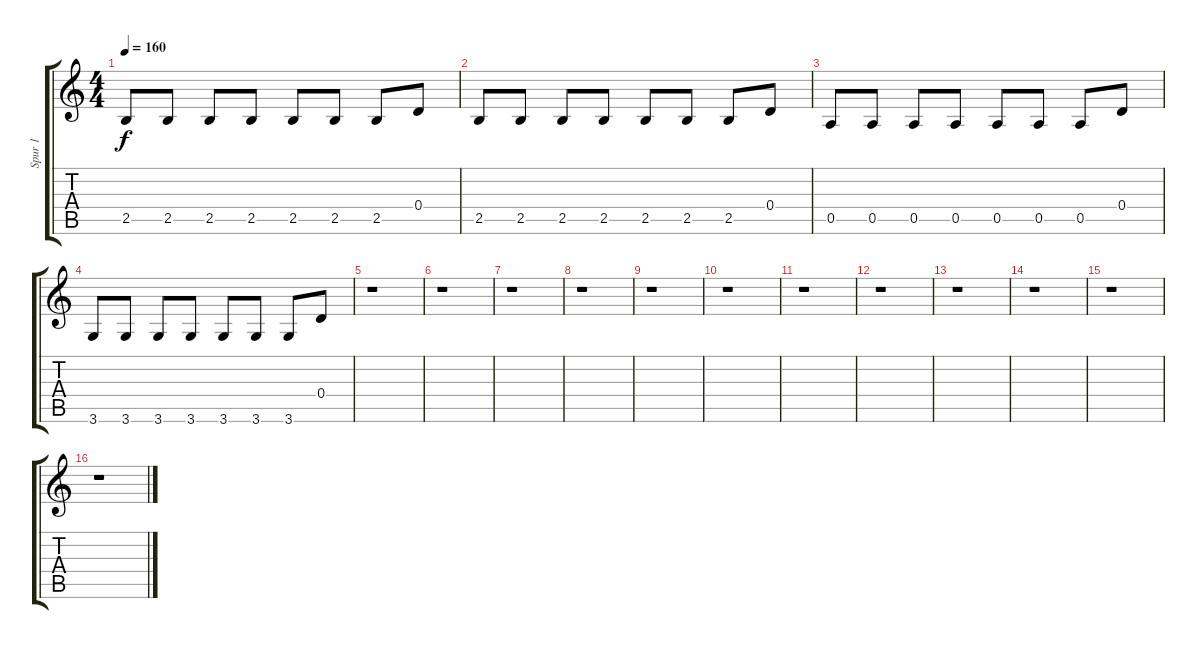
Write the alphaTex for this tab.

\track ("Spur 1" "Spur 1") {instrument overdrivenguitar}
\staff {score tabs}
\tuning (E4 B3 G3 D3 A2 E2) {hide}
\ts (4 4)
\tempo 160
\clef g2
\ks c
2.5.8{dy f} 2.5.8 2.5.8 2.5.8 2.5.8 2.5.8 2.5.8 0.4.8 |
2.5.8 2.5.8 2.5.8 2.5.8 2.5.8 2.5.8 2.5.8 0.4.8 |
0.5.8 0.5.8 0.5.8 0.5.8 0.5.8 0.5.8 0.5.8 0.4.8 |
3.6.8 3.6.8 3.6.8 3.6.8 3.6.8 3.6.8 3.6.8 0.4.8 |
r.1 |
r.1 |
r.1 |
r.1 |
r.1 |
r.1 |
r.1 |
r.1 |
r.1 |
r.1 |
r.1 |
r.1
